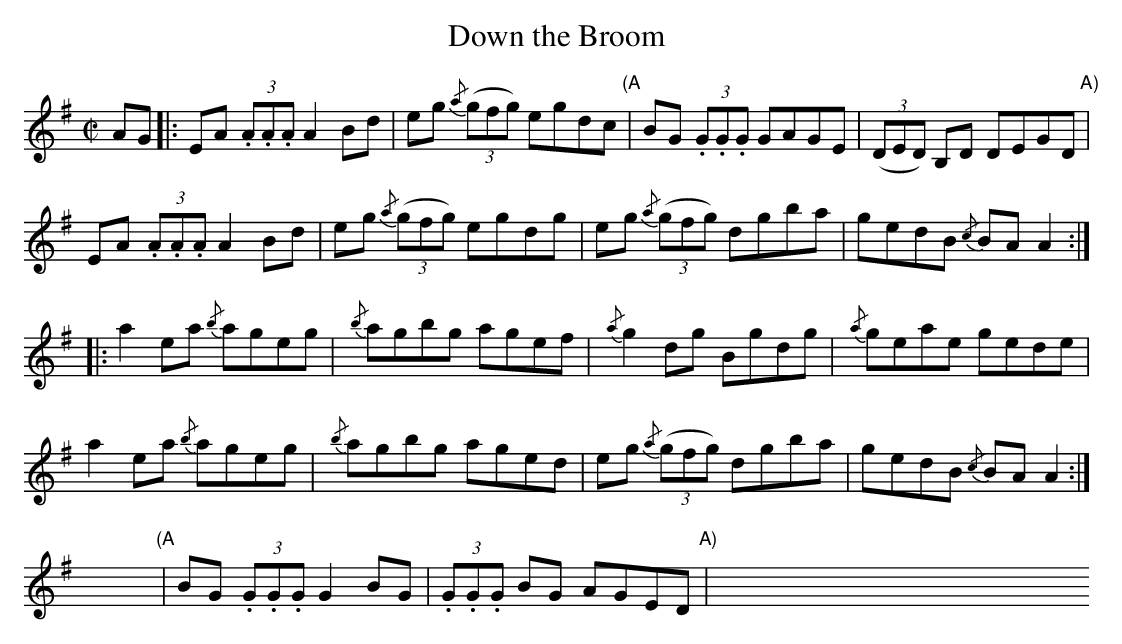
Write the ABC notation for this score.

X:1
U: ~ = !turn!
T:Down the Broom
M:C|
L:1/8
K:G
AG |: EA (3.A.A.A A2 Bd | eg (3{/a}(gfg) egdc "(A"| BG (3.G.G.G GAGE | ((3DED) B,D DEGD "A)"|
EA (3.A.A.A A2 Bd | eg (3{/a}(gfg) egdg | eg (3{/a}(gfg) dgba | gedB {/c}BA A2 ::
a2 ea {/b}ageg | {/b}agbg agef | {/a}g2 dg Bgdg | {/a}geae gede |
a2 ea {/b}ageg | {/b}agbg aged | eg (3{/a}(gfg) dgba | gedB {/c}BA A2 :|
x8 "(A"|BG (3.G.G.G G2 BG | (3.G.G.G BG AGED "A)"| x8 [|] x8 [|] x8 [|] x8 [|]
